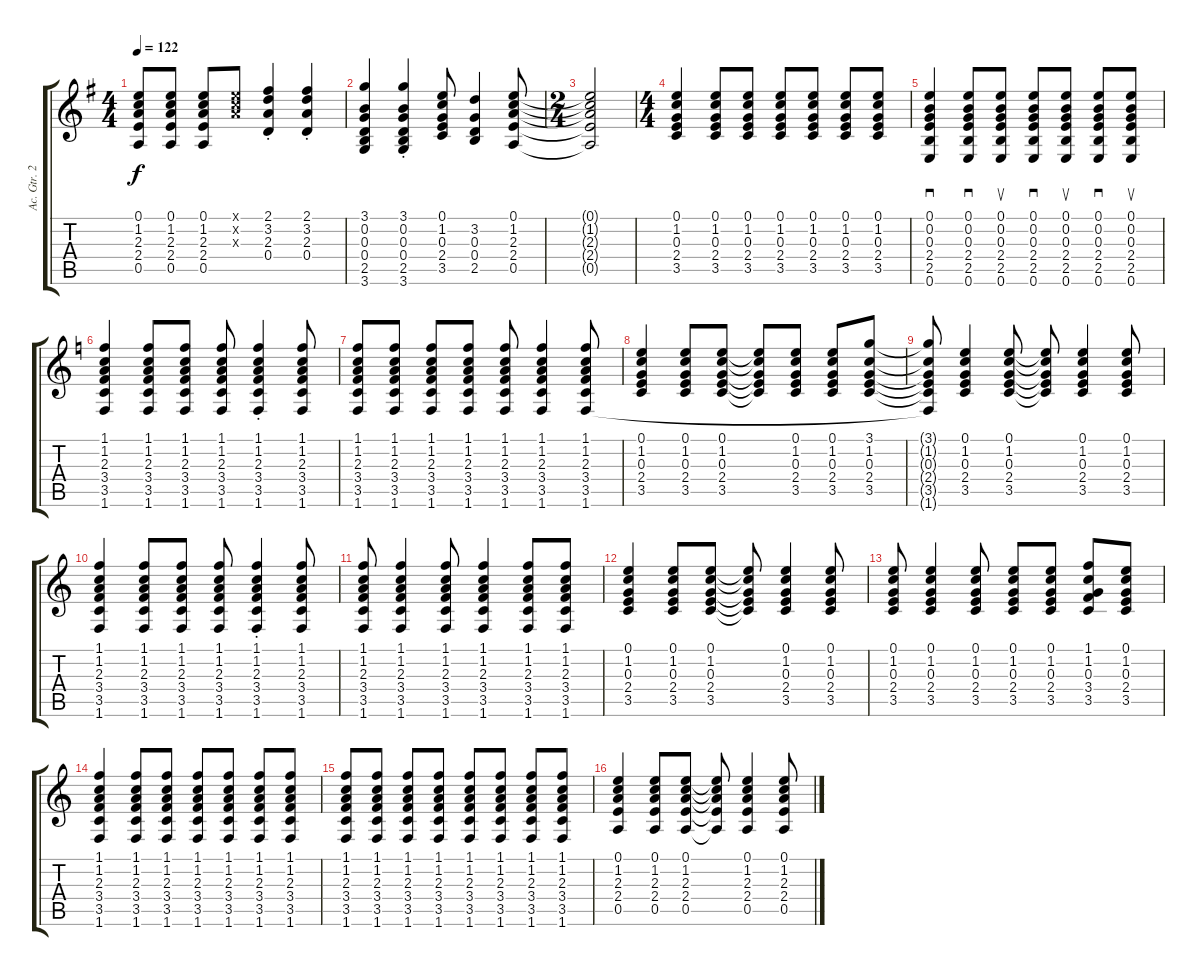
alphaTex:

\track ("Ac. Gtr. 2" "Ac. Gtr. 2") {instrument acousticguitarnylon}
\staff {score tabs}
\tuning (E4 B3 G3 D3 A2 E2) {hide}
\ts (4 4)
\tempo 122
\clef g2
\ks g
(0.1{t} 1.2{t} 2.3{t} 2.4{t} 0.5{t}).8{dy f} (0.1 1.2 2.3 2.4 0.5).8 (0.1 1.2 2.3 2.4 0.5).8 (0.1{x} 1.2{x} 2.3{x}).8 (2.1{st} 3.2{st} 2.3{st} 0.4{st}).4 (2.1{st} 3.2{st} 2.3{st} 0.4{st}).4 |
(3.1 0.2 0.3 0.4 2.5 3.6).4 (3.1{st} 0.2{st} 0.3{st} 0.4{st} 2.5{st} 3.6{st}).4 (0.1 1.2 0.3 2.4 3.5).8 (3.2 0.3 0.4 2.5).4 (0.1 1.2 2.3 2.4 0.5).8 |
\ts (2 4)
(0.1{t} 1.2{t} 2.3{t} 2.4{t} 0.5{t}).2 |
\ts (4 4)
(0.1 1.2 0.3 2.4 3.5).4 (0.1 1.2 0.3 2.4 3.5).8 (0.1 1.2 0.3 2.4 3.5).8 (0.1 1.2 0.3 2.4 3.5).8 (0.1 1.2 0.3 2.4 3.5).8 (0.1 1.2 0.3 2.4 3.5).8 (0.1 1.2 0.3 2.4 3.5).8 |
(0.1 0.2 0.3 2.4 2.5 0.6).4{sd} (0.1 0.2 0.3 2.4 2.5 0.6).8{sd} (0.1 0.2 0.3 2.4 2.5 0.6).8{su} (0.1 0.2 0.3 2.4 2.5 0.6).8{sd} (0.1 0.2 0.3 2.4 2.5 0.6).8{su} (0.1 0.2 0.3 2.4 2.5 0.6).8{sd} (0.1 0.2 0.3 2.4 2.5 0.6).8{su} |
\ks c
(1.1 1.2 2.3 3.4 3.5 1.6).4 (1.1 1.2 2.3 3.4 3.5 1.6).8 (1.1 1.2 2.3 3.4 3.5 1.6).8 (1.1 1.2 2.3 3.4 3.5 1.6).8 (1.1{st} 1.2{st} 2.3{st} 3.4{st} 3.5{st} 1.6{st}).4 (1.1 1.2 2.3 3.4 3.5 1.6).8 |
(1.1 1.2 2.3 3.4 3.5 1.6).8 (1.1 1.2 2.3 3.4 3.5 1.6).8 (1.1 1.2 2.3 3.4 3.5 1.6).8 (1.1 1.2 2.3 3.4 3.5 1.6).8 (1.1 1.2 2.3 3.4 3.5 1.6).8 (1.1 1.2 2.3 3.4 3.5 1.6).4 (1.1 1.2 2.3 3.4 3.5 1.6).8 |
(0.1 1.2 0.3 2.4 3.5).4 (0.1 1.2 0.3 2.4 3.5).8 (0.1 1.2 0.3 2.4 3.5).8 (0.1{t} 1.2{t} 0.3{t} 2.4{t} 3.5{t}).8 (0.1 1.2 0.3 2.4 3.5).8 (0.1 1.2 0.3 2.4 3.5).8 (3.1 1.2 0.3 2.4 3.5).8 |
(3.1{t} 1.2{t} 0.3{t} 2.4{t} 3.5{t} 1.6{t}).8 (0.1 1.2 0.3 2.4 3.5).4 (0.1 1.2 0.3 2.4 3.5).8 (0.1{t} 1.2{t} 0.3{t} 2.4{t} 3.5{t}).8 (0.1 1.2 0.3 2.4 3.5).4 (0.1 1.2 0.3 2.4 3.5).8 |
(1.1 1.2 2.3 3.4 3.5 1.6).4 (1.1 1.2 2.3 3.4 3.5 1.6).8 (1.1 1.2 2.3 3.4 3.5 1.6).8 (1.1 1.2 2.3 3.4 3.5 1.6).8 (1.1{st} 1.2{st} 2.3{st} 3.4{st} 3.5{st} 1.6{st}).4 (1.1 1.2 2.3 3.4 3.5 1.6).8 |
(1.1 1.2 2.3 3.4 3.5 1.6).8 (1.1 1.2 2.3 3.4 3.5 1.6).4 (1.1 1.2 2.3 3.4 3.5 1.6).8 (1.1 1.2 2.3 3.4 3.5 1.6).4 (1.1 1.2 2.3 3.4 3.5 1.6).8 (1.1 1.2 2.3 3.4 3.5 1.6).8 |
(0.1 1.2 0.3 2.4 3.5).4 (0.1 1.2 0.3 2.4 3.5).8 (0.1 1.2 0.3 2.4 3.5).8 (0.1{t} 1.2{t} 0.3{t} 2.4{t} 3.5{t}).8 (0.1 1.2 0.3 2.4 3.5).4 (0.1 1.2 0.3 2.4 3.5).8 |
(0.1 1.2 0.3 2.4 3.5).8 (0.1 1.2 0.3 2.4 3.5).4 (0.1 1.2 0.3 2.4 3.5).8 (0.1 1.2 0.3 2.4 3.5).8 (0.1 1.2 0.3 2.4 3.5).8 (1.1 1.2 0.3 3.4 3.5).8 (0.1 1.2 0.3 2.4 3.5).8 |
(1.1 1.2 2.3 3.4 3.5 1.6).4 (1.1 1.2 2.3 3.4 3.5 1.6).8 (1.1 1.2 2.3 3.4 3.5 1.6).8 (1.1 1.2 2.3 3.4 3.5 1.6).8 (1.1 1.2 2.3 3.4 3.5 1.6).8 (1.1 1.2 2.3 3.4 3.5 1.6).8 (1.1 1.2 2.3 3.4 3.5 1.6).8 |
(1.1 1.2 2.3 3.4 3.5 1.6).8 (1.1 1.2 2.3 3.4 3.5 1.6).8 (1.1 1.2 2.3 3.4 3.5 1.6).8 (1.1 1.2 2.3 3.4 3.5 1.6).8 (1.1 1.2 2.3 3.4 3.5 1.6).8 (1.1 1.2 2.3 3.4 3.5 1.6).8 (1.1 1.2 2.3 3.4 3.5 1.6).8 (1.1 1.2 2.3 3.4 3.5 1.6).8 |
(0.1 1.2 2.3 2.4 0.5).4 (0.1 1.2 2.3 2.4 0.5).8 (0.1 1.2 2.3 2.4 0.5).8 (0.1{t} 1.2{t} 2.3{t} 2.4{t} 0.5{t}).8 (0.1 1.2 2.3 2.4 0.5).4 (0.1 1.2 2.3 2.4 0.5).8
